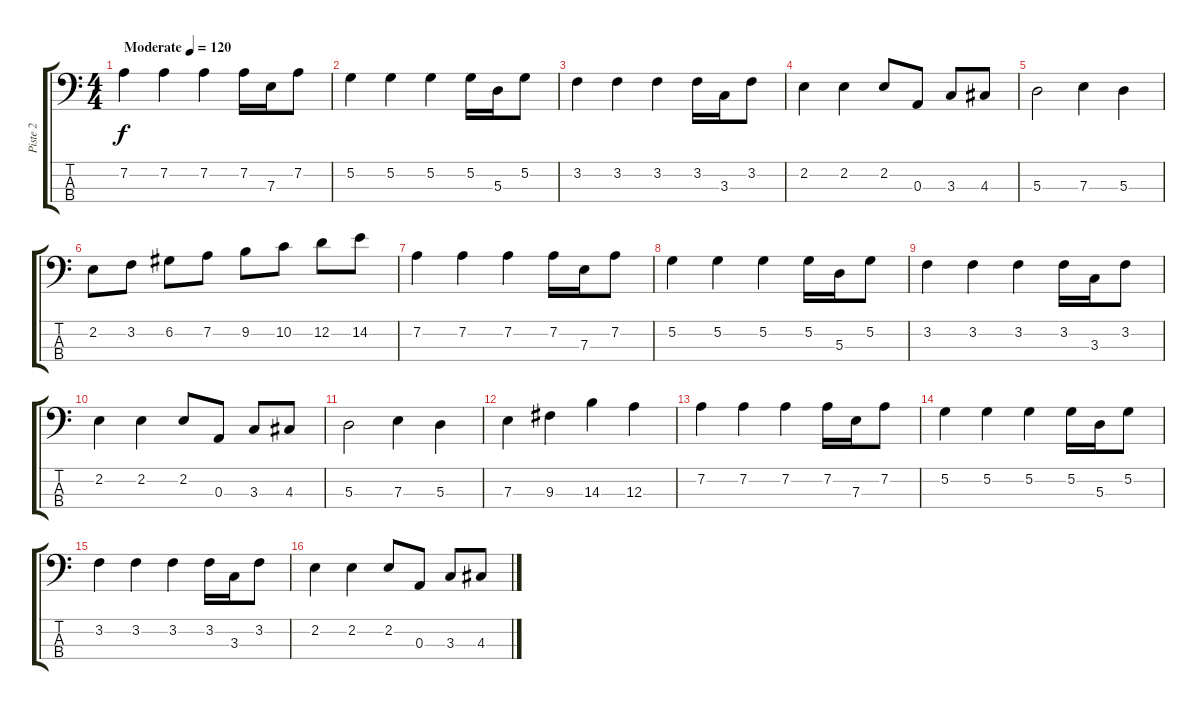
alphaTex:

\track ("Piste 2" "Piste 2") {instrument electricbassfinger}
\staff {score tabs}
\tuning (G2 D2 A1 E1) {hide}
\ts (4 4)
\tempo (120 "Moderate")
\clef f4
\ks c
7.2.4{dy f instrument electricbassfinger} 7.2.4 7.2.4 7.2.16 7.3.16 7.2.8 |
5.2.4 5.2.4 5.2.4 5.2.16 5.3.16 5.2.8 |
3.2.4 3.2.4 3.2.4 3.2.16 3.3.16 3.2.8 |
2.2.4 2.2.4 2.2.8 0.3.8 3.3.8 4.3.8 |
5.3.2 7.3.4 5.3.4 |
2.2.8 3.2.8 6.2.8 7.2.8 9.2.8 10.2.8 12.2.8 14.2.8 |
7.2.4 7.2.4 7.2.4 7.2.16 7.3.16 7.2.8 |
5.2.4 5.2.4 5.2.4 5.2.16 5.3.16 5.2.8 |
3.2.4 3.2.4 3.2.4 3.2.16 3.3.16 3.2.8 |
2.2.4 2.2.4 2.2.8 0.3.8 3.3.8 4.3.8 |
5.3.2 7.3.4 5.3.4 |
7.3.4 9.3.4 14.3.4 12.3.4 |
7.2.4 7.2.4 7.2.4 7.2.16 7.3.16 7.2.8 |
5.2.4 5.2.4 5.2.4 5.2.16 5.3.16 5.2.8 |
3.2.4 3.2.4 3.2.4 3.2.16 3.3.16 3.2.8 |
2.2.4 2.2.4 2.2.8 0.3.8 3.3.8 4.3.8
